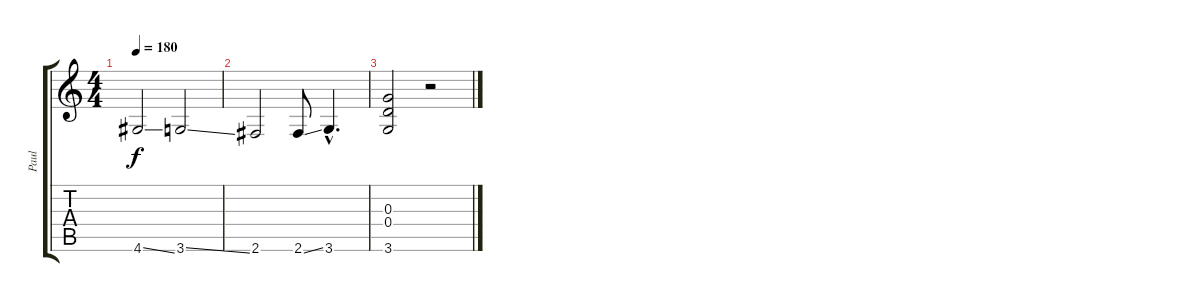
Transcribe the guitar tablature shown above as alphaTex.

\track ("Paul" "Paul") {instrument distortionguitar}
\staff {score tabs}
\tuning (E4 B3 G3 D3 A2 E2) {hide}
\ts (4 4)
\tempo 180
\clef g2
\ks c
4.6{ss}.2{dy f} 3.6{ss}.2 |
2.6.2 2.6{ss}.8 3.6{hac}.4{d} |
(0.3 0.4 3.6).2 r.2
